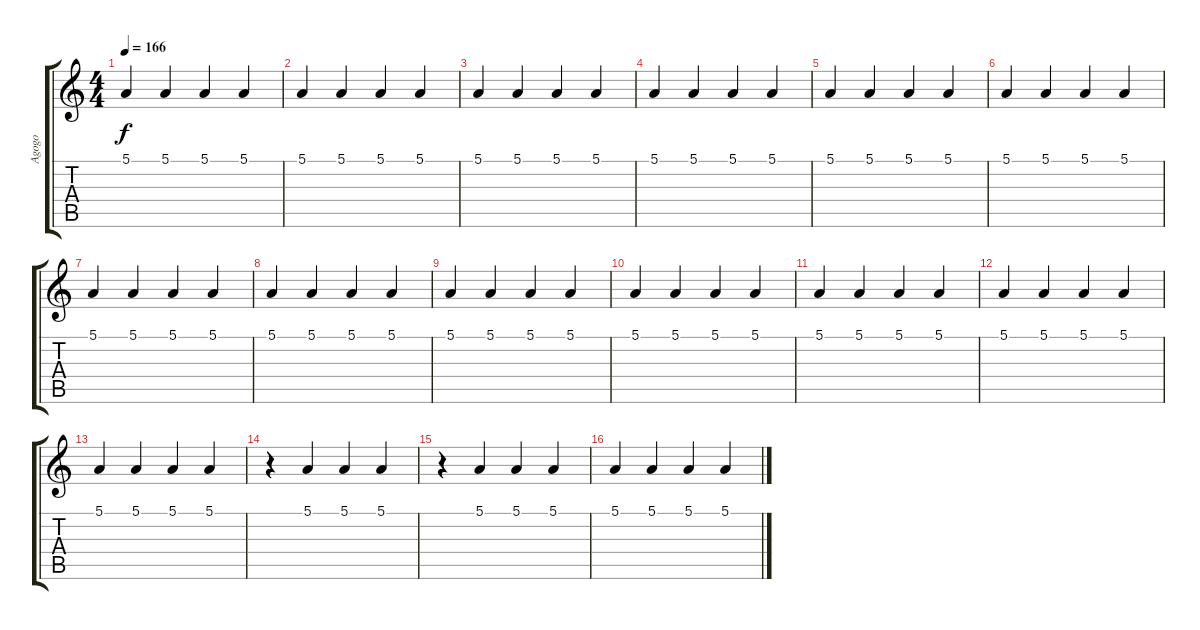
\track ("Agogo" "Agogo") {instrument agogo}
\staff {score tabs}
\tuning (E4 B3 G3 D3 A2 E2) {hide}
\ts (4 4)
\tempo 166
\clef g2
\ks c
5.1.4{dy f} 5.1.4 5.1.4 5.1.4 |
5.1.4 5.1.4 5.1.4 5.1.4 |
5.1.4 5.1.4 5.1.4 5.1.4 |
5.1.4 5.1.4 5.1.4 5.1.4 |
5.1.4 5.1.4 5.1.4 5.1.4 |
5.1.4 5.1.4 5.1.4 5.1.4 |
5.1.4 5.1.4 5.1.4 5.1.4 |
5.1.4 5.1.4 5.1.4 5.1.4 |
5.1.4 5.1.4 5.1.4 5.1.4 |
5.1.4 5.1.4 5.1.4 5.1.4 |
5.1.4 5.1.4 5.1.4 5.1.4 |
5.1.4 5.1.4 5.1.4 5.1.4 |
5.1.4 5.1.4 5.1.4 5.1.4 |
r.4 5.1.4 5.1.4 5.1.4 |
r.4 5.1.4 5.1.4 5.1.4 |
5.1.4 5.1.4 5.1.4 5.1.4
